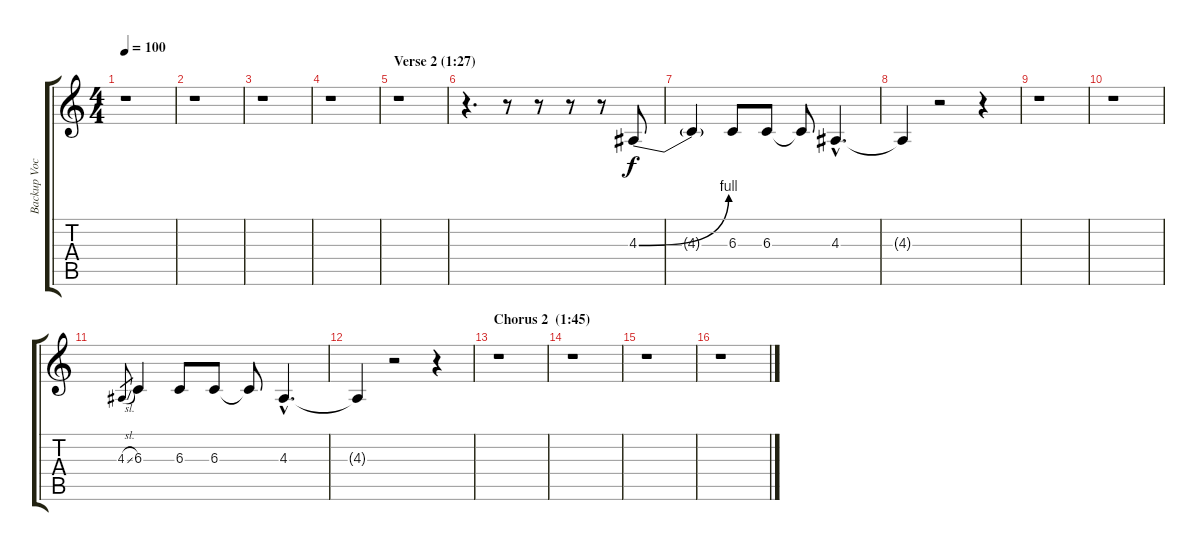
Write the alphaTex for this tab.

\track ("Backup Vocals" "Backup Voc") {instrument pad4choir}
\staff {score tabs}
\tuning (Eb4 Bb3 Gb3 Db3 Ab2 Eb2) {hide}
\ts (4 4)
\tempo 100
\clef g2
\ks c
r.1{dy f} |
r.1 |
r.1 |
r.1 |
\section ("" "Verse 2 (1:27)")
r.1 |
r.4{d} r.8 r.8 r.8 r.8 4.3{be (bend 0 0 60 4)}.8 |
4.3{t}.4 6.3.8 6.3.8 6.3{t}.8 4.3{hac}.4{d} |
4.3{t}.4 r.2 r.4 |
r.1 |
r.1 |
4.3{sl}.8{gr} 6.3.4 6.3.8 6.3.8 6.3{t}.8 4.3{hac}.4{d} |
4.3{t}.4 r.2 r.4 |
\section ("" "Chorus 2  (1:45)")
r.1 |
r.1 |
r.1 |
r.1
